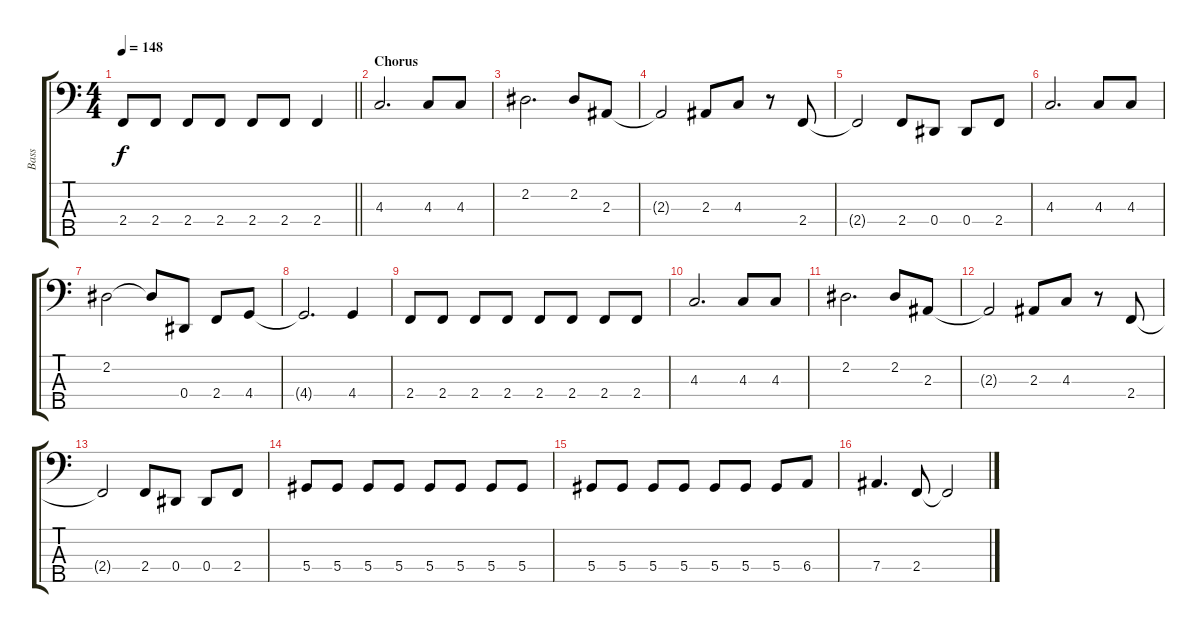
\track ("Bass" "Bass") {instrument electricbassfinger}
\staff {score tabs}
\tuning (Gb2 Db2 Ab1 Eb1 Bb0) {hide}
\ts (4 4)
\tempo 148
\clef f4
\barLineRight lightlight
\ks c
2.4.8{dy f} 2.4.8 2.4.8 2.4.8 2.4.8 2.4.8 2.4.4 |
\section ("" "Chorus")
4.3.2{d} 4.3.8 4.3.8 |
2.2.2{d} 2.2.8 2.3.8 |
2.3{t}.2 2.3.8 4.3.8 r.8 2.4.8 |
2.4{t}.2 2.4.8 0.4.8 0.4.8 2.4.8 |
4.3.2{d} 4.3.8 4.3.8 |
2.2.2 2.2{t}.8 0.4.8 2.4.8 4.4.8 |
4.4{t}.2{d} 4.4.4 |
2.4.8 2.4.8 2.4.8 2.4.8 2.4.8 2.4.8 2.4.8 2.4.8 |
4.3.2{d} 4.3.8 4.3.8 |
2.2.2{d} 2.2.8 2.3.8 |
2.3{t}.2 2.3.8 4.3.8 r.8 2.4.8 |
2.4{t}.2 2.4.8 0.4.8 0.4.8 2.4.8 |
5.4.8 5.4.8 5.4.8 5.4.8 5.4.8 5.4.8 5.4.8 5.4.8 |
5.4.8 5.4.8 5.4.8 5.4.8 5.4.8 5.4.8 5.4.8 6.4.8 |
7.4.4{d} 2.4.8 2.4{t}.2
